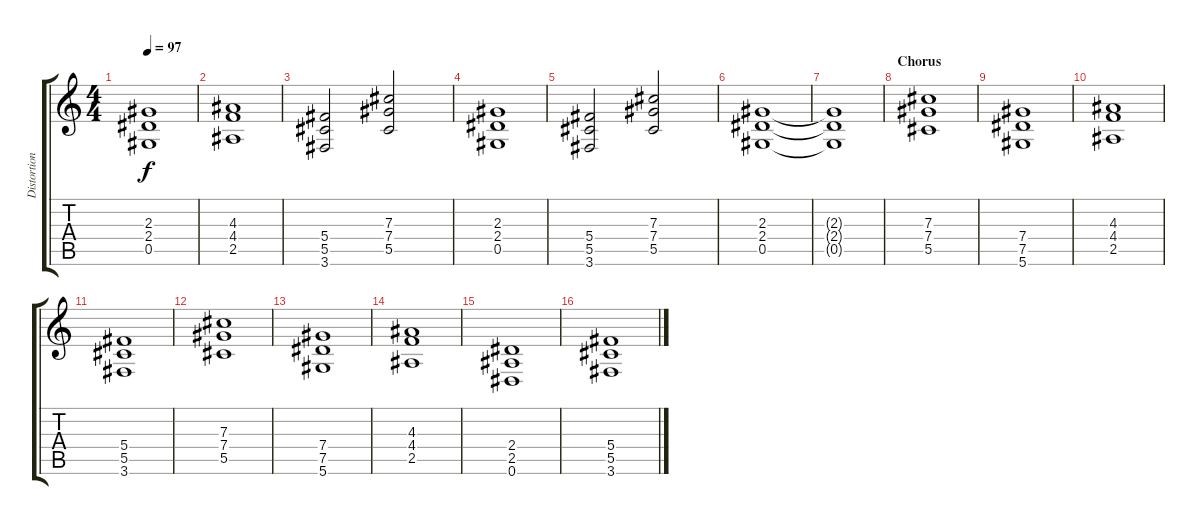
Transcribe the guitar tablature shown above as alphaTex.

\track ("Distortion" "Distortion") {instrument distortionguitar}
\staff {score tabs}
\tuning (Eb4 Bb3 Gb3 Db3 Ab2 Eb2) {hide}
\ts (4 4)
\tempo 97
\clef g2
\ks c
(2.3 2.4 0.5).1{dy f} |
(4.3 4.4 2.5).1 |
(5.4 5.5 3.6).2 (7.3 7.4 5.5).2 |
(2.3 2.4 0.5).1 |
(5.4 5.5 3.6).2 (7.3 7.4 5.5).2 |
(2.3 2.4 0.5).1 |
(2.3{t} 2.4{t} 0.5{t}).1 |
\section ("" "Chorus")
(7.3 7.4 5.5).1{volume 12} |
(7.4 7.5 5.6).1 |
(4.3 4.4 2.5).1 |
(5.4 5.5 3.6).1 |
(7.3 7.4 5.5).1 |
(7.4 7.5 5.6).1 |
(4.3 4.4 2.5).1 |
(2.4 2.5 0.6).1 |
(5.4 5.5 3.6).1{volume 9}
